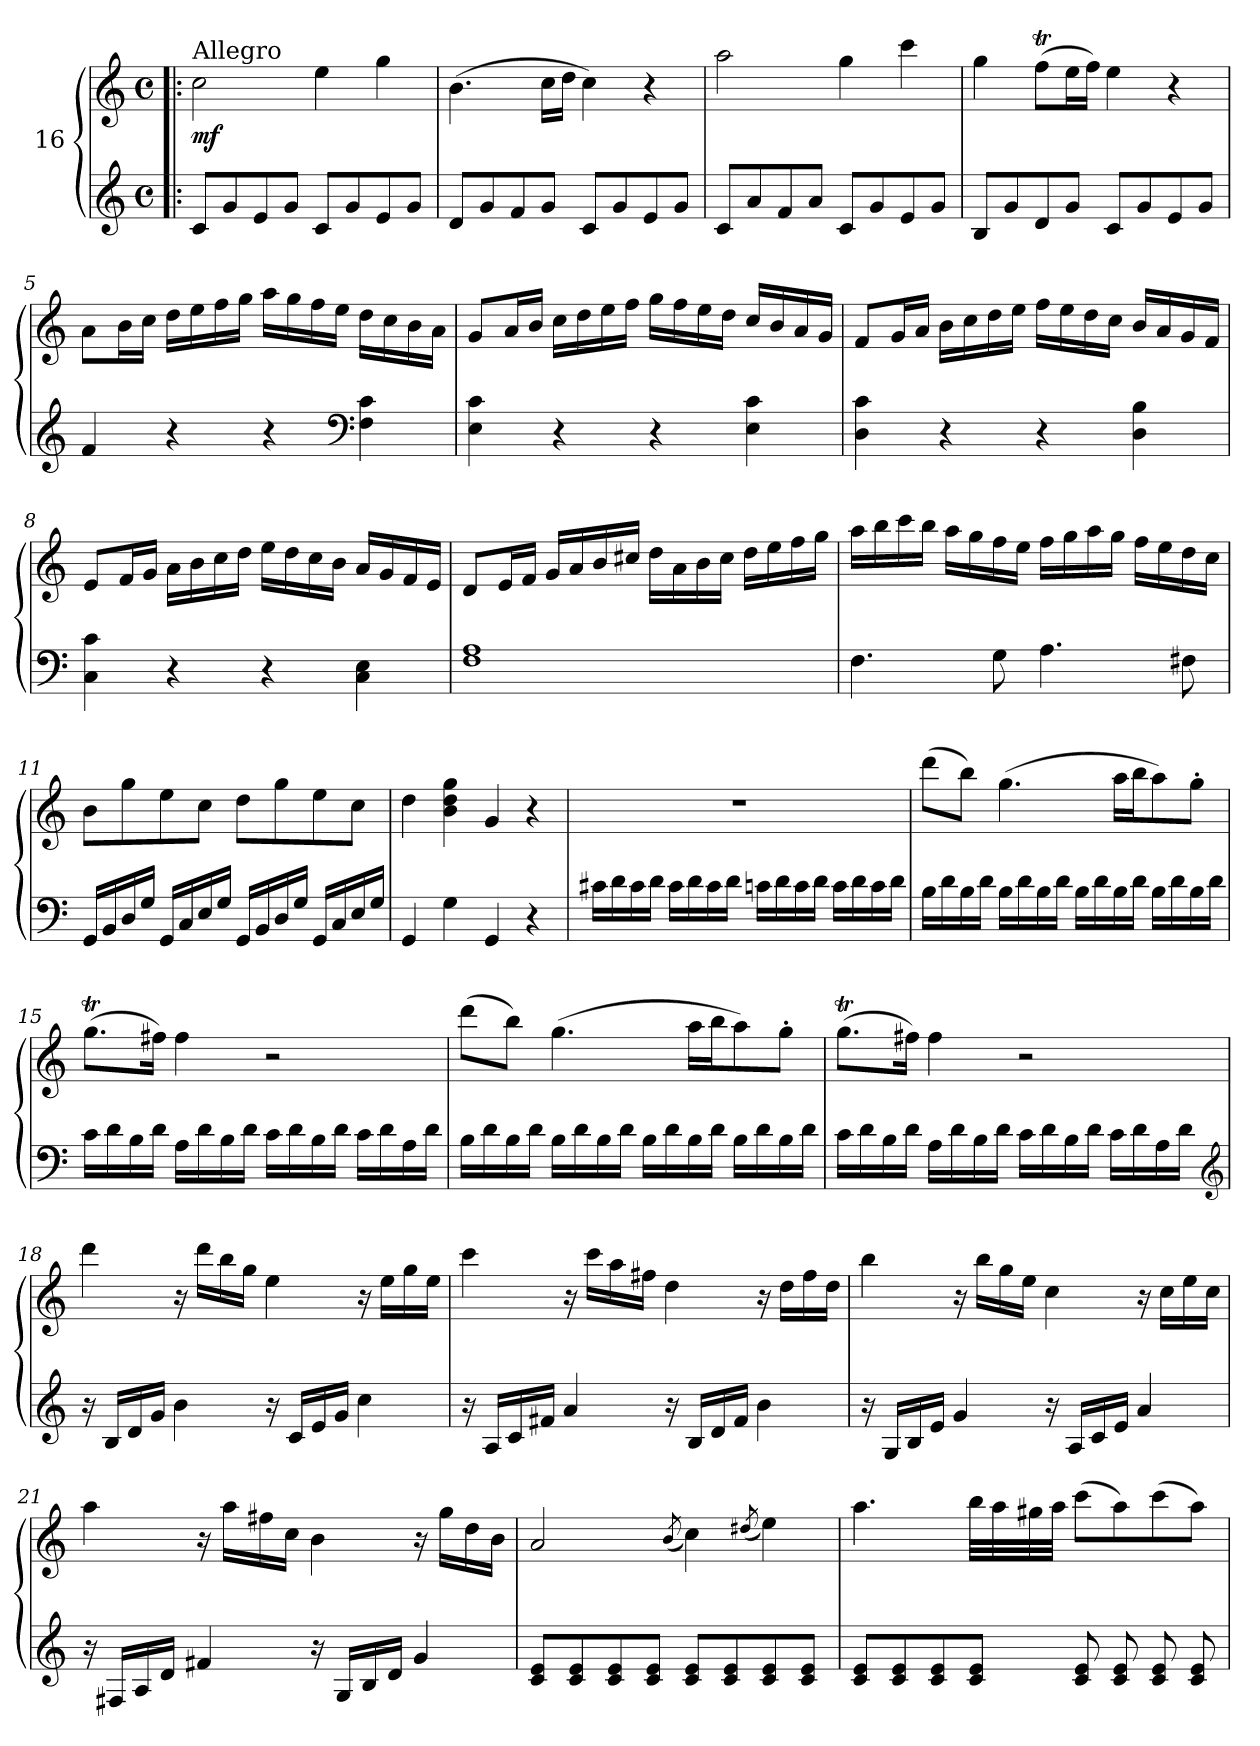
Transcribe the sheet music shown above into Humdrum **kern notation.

**kern	**kern	**dynam
*part1	*part1	*part1
*staff2	*staff1	*staff1/2
*I"16	*	*
*clefG2	*clefG2	*
*k[]	*k[]	*
*C:	*C:	*
*M4/4	*M4/4	*
*met(c)	*met(c)	*
=1!|:	=1!|:	=1!|:
!	!LO:TX:a:t=Allegro	!
!	!	!LO:DY:b
8c/L	2cc\	mf
8g/	.	.
8e/	.	.
8g/J	.	.
8c/L	4ee\	.
8g/	.	.
8e/	4gg\	.
8g/J	.	.
=2	=2	=2
8d/L	(4.b\	.
8g/	.	.
8f/	.	.
8g/J	16cc\LL	.
.	16dd\JJ	.
8c/L	4cc\)	.
8g/	.	.
8e/	4r	.
8g/J	.	.
=3	=3	=3
8c/L	2aa\	.
8a/	.	.
8f/	.	.
8a/J	.	.
8c/L	4gg\	.
8g/	.	.
8e/	4ccc\	.
8g/J	.	.
=4	=4	=4
8B/L	4gg\	.
8g/	.	.
8d/	(8ffT\L	.
8g/J	16ee\L	.
.	16ff\JJ)	.
8c/L	4ee\	.
8g/	.	.
8e/	4r	.
8g/J	.	.
!!LO:LB:g=z
=5	=5	=5
4f/	8a\L	.
.	16b\L	.
.	16cc\JJ	.
4r	16dd\LL	.
.	16ee\	.
.	16ff\	.
.	16gg\JJ	.
4r	16aa\LL	.
.	16gg\	.
.	16ff\	.
.	16ee\JJ	.
*clefF4	*	*
4F\ 4c\	16dd\LL	.
.	16cc\	.
.	16b\	.
.	16a\JJ	.
=6	=6	=6
4E\ 4c\	8g/L	.
.	16a/L	.
.	16b/JJ	.
4r	16cc\LL	.
.	16dd\	.
.	16ee\	.
.	16ff\JJ	.
4r	16gg\LL	.
.	16ff\	.
.	16ee\	.
.	16dd\JJ	.
4E\ 4c\	16cc/LL	.
.	16b/	.
.	16a/	.
.	16g/JJ	.
=7	=7	=7
4D\ 4c\	8f/L	.
.	16g/L	.
.	16a/JJ	.
4r	16b\LL	.
.	16cc\	.
.	16dd\	.
.	16ee\JJ	.
4r	16ff\LL	.
.	16ee\	.
.	16dd\	.
.	16cc\JJ	.
4D\ 4B\	16b/LL	.
.	16a/	.
.	16g/	.
.	16f/JJ	.
!!LO:LB:g=z
=8	=8	=8
4C\ 4c\	8e/L	.
.	16f/L	.
.	16g/JJ	.
4r	16a\LL	.
.	16b\	.
.	16cc\	.
.	16dd\JJ	.
4r	16ee\LL	.
.	16dd\	.
.	16cc\	.
.	16b\JJ	.
4C\ 4E\	16a/LL	.
.	16g/	.
.	16f/	.
.	16e/JJ	.
=9	=9	=9
1F 1A	8d/L	.
.	16e/L	.
.	16f/JJ	.
.	16g/LL	.
.	16a/	.
.	16b/	.
.	16cc#X/JJ	.
.	16dd\LL	.
.	16a\	.
.	16b\	.
.	16cc#\JJ	.
.	16dd\LL	.
.	16ee\	.
.	16ff\	.
.	16gg\JJ	.
=10	=10	=10
4.F\	16aa\LL	.
.	16bb\	.
.	16ccc\	.
.	16bb\JJ	.
.	16aa\LL	.
.	16gg\	.
8G\	16ff\	.
.	16ee\JJ	.
4.A\	16ff\LL	.
.	16gg\	.
.	16aa\	.
.	16gg\JJ	.
.	16ff\LL	.
.	16ee\	.
8F#X\	16dd\	.
.	16cc\JJ	.
!!LO:LB:g=z
=11	=11	=11
16GG/LL	8b\L	.
16BB/	.	.
16D/	8gg\	.
16G/JJ	.	.
16GG/LL	8ee\	.
16C/	.	.
16E/	8cc\J	.
16G/JJ	.	.
16GG/LL	8dd\L	.
16BB/	.	.
16D/	8gg\	.
16G/JJ	.	.
16GG/LL	8ee\	.
16C/	.	.
16E/	8cc\J	.
16G/JJ	.	.
=12	=12	=12
4GG/	4dd\	.
4G\	4b\ 4dd\ 4gg\	.
4GG/	4g/	.
4r	4r	.
=13	=13	=13
16c#X\LL	1r	.
16d\	.	.
16c#\	.	.
16d\JJ	.	.
16c#\LL	.	.
16d\	.	.
16c#\	.	.
16d\JJ	.	.
16cn\LL	.	.
16d\	.	.
16c\	.	.
16d\JJ	.	.
16c\LL	.	.
16d\	.	.
16c\	.	.
16d\JJ	.	.
!!LO:LB:g=z
=14	=14	=14
16B\LL	(8ddd\L	.
16d\	.	.
16B\	8bb\J)	.
16d\JJ	.	.
16B\LL	(4.gg\	.
16d\	.	.
16B\	.	.
16d\JJ	.	.
16B\LL	.	.
16d\	.	.
16B\	16aa\LL	.
16d\JJ	16bb\J	.
16B\LL	8aa\)	.
16d\	.	.
16B\	8gg'\J	.
16d\JJ	.	.
=15	=15	=15
16c\LL	(8.ggT\L	.
16d\	.	.
16B\	.	.
16d\JJ	16ff#X\Jk)	.
16A\LL	4ff#\	.
16d\	.	.
16B\	.	.
16d\JJ	.	.
16c\LL	2r	.
16d\	.	.
16B\	.	.
16d\JJ	.	.
16c\LL	.	.
16d\	.	.
16A\	.	.
16d\JJ	.	.
=16	=16	=16
16B\LL	(8ddd\L	.
16d\	.	.
16B\	8bb\J)	.
16d\JJ	.	.
16B\LL	(4.gg\	.
16d\	.	.
16B\	.	.
16d\JJ	.	.
16B\LL	.	.
16d\	.	.
16B\	16aa\LL	.
16d\JJ	16bb\J	.
16B\LL	8aa\)	.
16d\	.	.
16B\	8gg'\J	.
16d\JJ	.	.
!!LO:LB:g=z
=17	=17	=17
16c\LL	(8.ggT\L	.
16d\	.	.
16B\	.	.
16d\JJ	16ff#X\Jk)	.
16A\LL	4ff#\	.
16d\	.	.
16B\	.	.
16d\JJ	.	.
16c\LL	2r	.
16d\	.	.
16B\	.	.
16d\JJ	.	.
16c\LL	.	.
16d\	.	.
16A\	.	.
16d\JJ	.	.
*clefG2	*	*
=18	=18	=18
16r	4ddd\	.
16B/LL	.	.
16d/	.	.
16g/JJ	.	.
4b\	16r	.
.	16ddd\LL	.
.	16bb\	.
.	16gg\JJ	.
16r	4ee\	.
16c/LL	.	.
16e/	.	.
16g/JJ	.	.
4cc\	16r	.
.	16ee\LL	.
.	16gg\	.
.	16ee\JJ	.
=19	=19	=19
16r	4ccc\	.
16A/LL	.	.
16c/	.	.
16f#X/JJ	.	.
4a/	16r	.
.	16ccc\LL	.
.	16aa\	.
.	16ff#X\JJ	.
16r	4dd\	.
16B/LL	.	.
16d/	.	.
16f#/JJ	.	.
4b\	16r	.
.	16dd\LL	.
.	16ff#\	.
.	16dd\JJ	.
!!LO:PB:g=z
=20	=20	=20
16r	4bb\	.
16G/LL	.	.
16B/	.	.
16e/JJ	.	.
4g/	16r	.
.	16bb\LL	.
.	16gg\	.
.	16ee\JJ	.
16r	4cc\	.
16A/LL	.	.
16c/	.	.
16e/JJ	.	.
4a/	16r	.
.	16cc\LL	.
.	16ee\	.
.	16cc\JJ	.
=21	=21	=21
16r	4aa\	.
16F#X/LL	.	.
16A/	.	.
16d/JJ	.	.
4f#X/	16r	.
.	16aa\LL	.
.	16ff#X\	.
.	16cc\JJ	.
16r	4b\	.
16G/LL	.	.
16B/	.	.
16d/JJ	.	.
4g/	16r	.
.	16gg\LL	.
.	16dd\	.
.	16b\JJ	.
=22	=22	=22
8c/ 8e/L	2a/	.
8c/ 8e/	.	.
8c/ 8e/	.	.
8c/ 8e/J	.	.
.	(8qb/	.
8c/ 8e/L	4cc\)	.
8c/ 8e/	.	.
.	(8qdd#X/	.
8c/ 8e/	4ee\)	.
8c/ 8e/J	.	.
!!LO:LB:g=z
=23	=23	=23
8c/ 8e/L	4.aa\	.
8c/ 8e/	.	.
8c/ 8e/	.	.
8c/ 8e/J	32bb\LLL	.
.	32aa\	.
.	32gg#X\	.
.	32aa\JJJ	.
8c/ 8e/L	(8ccc\L	.
8c/ 8e/	8aa\)	.
8c/ 8e/	(8ccc\	.
8c/ 8e/	8aa\J)	.
=	=	=
*-	*-	*-
